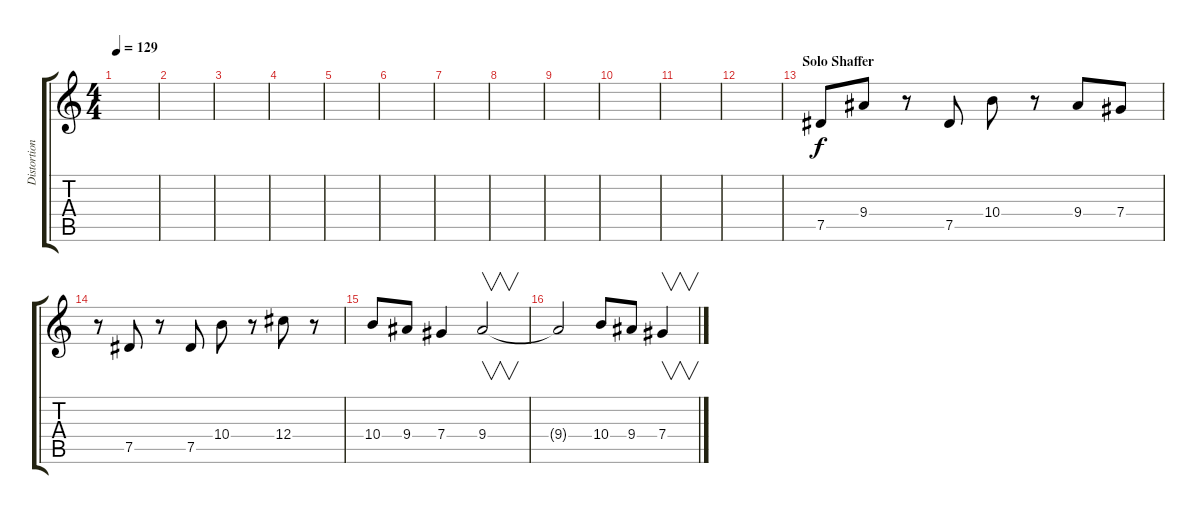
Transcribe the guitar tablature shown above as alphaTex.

\track ("Distortion 1" "Distortion") {instrument distortionguitar}
\staff {score tabs}
\tuning (Eb4 Bb3 Gb3 Db3 Ab2 Eb2) {hide}
\ts (4 4)
\tempo 129
\clef g2
\ks c
|
|
|
|
|
|
|
|
|
|
|
|
\section ("" "Solo Shaffer")
7.5.8 9.4.8 r.8 7.5.8 10.4.8 r.8 9.4.8 7.4.8 |
r.8 7.5.8 r.8 7.5.8 10.4.8 r.8 12.4.8 r.8 |
10.4.8 9.4.8 7.4.4 9.4.2{v} |
9.4{t}.2 10.4.8 9.4.8 7.4.4{v}
